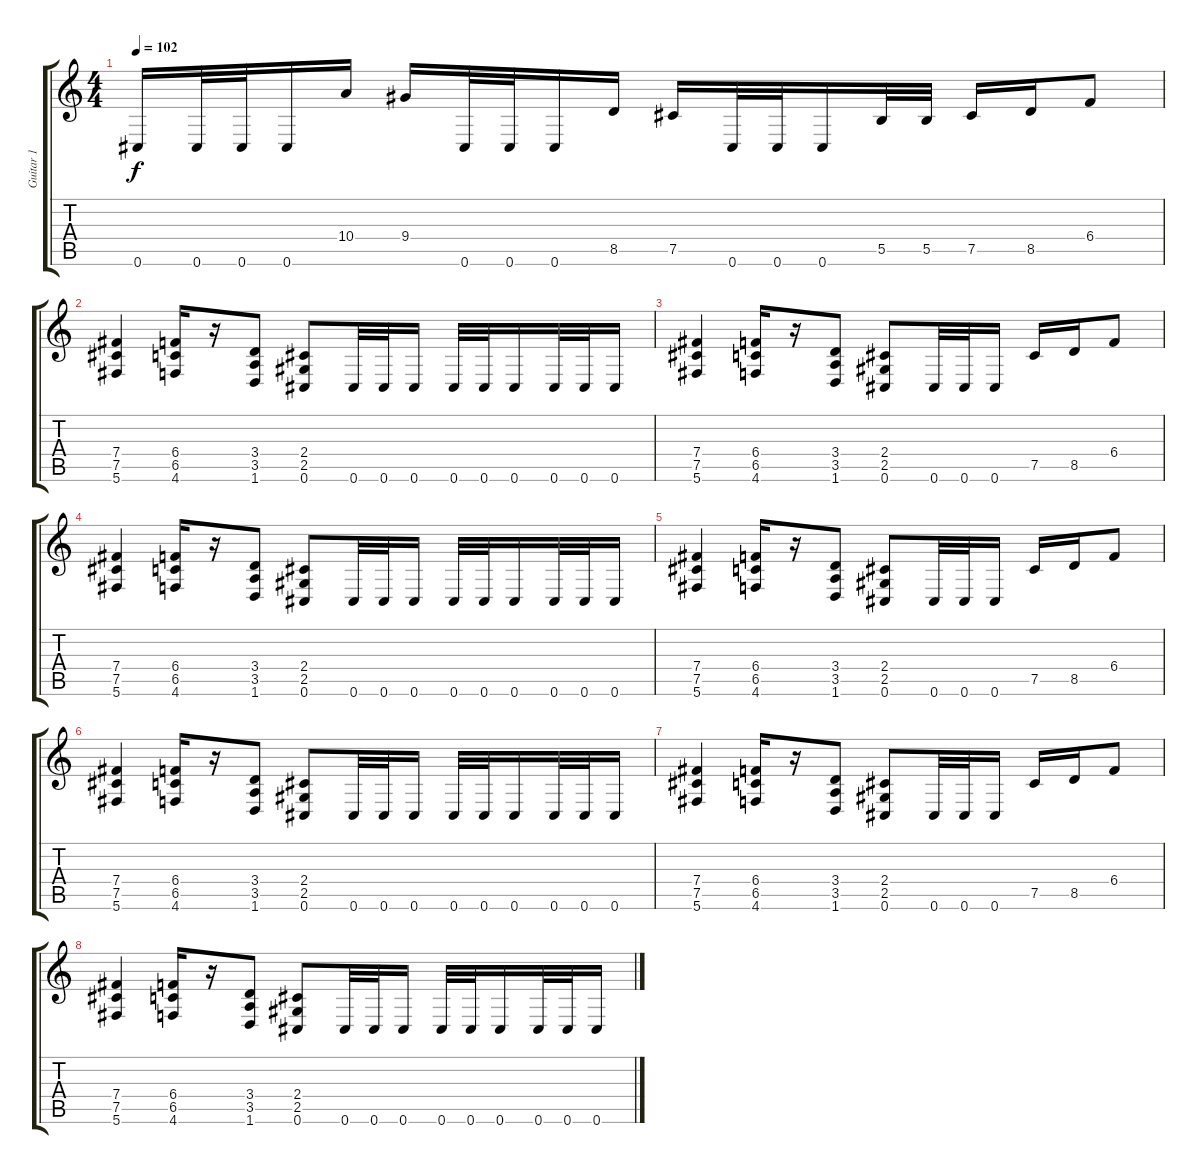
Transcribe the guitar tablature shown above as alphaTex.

\track ("Guitar 1" "Guitar 1") {instrument overdrivenguitar}
\staff {score tabs}
\tuning (Db4 Ab3 E3 B2 Gb2 Db2) {hide}
\ts (4 4)
\tempo 102
\clef g2
\ks c
0.6.16{dy f} 0.6.32 0.6.32 0.6.16 10.4.16 9.4.16 0.6.32 0.6.32 0.6.16 8.5.16 7.5.16 0.6.32 0.6.32 0.6.16 5.5.32 5.5.32 7.5.16 8.5.16 6.4.8 |
\section ("" "")
(7.4 7.5 5.6).4 (6.4 6.5 4.6).16 r.16 (3.4 3.5 1.6).8 (2.4 2.5 0.6).8 0.6.32 0.6.32 0.6.16 0.6.32 0.6.32 0.6.16 0.6.32 0.6.32 0.6.16 |
(7.4 7.5 5.6).4 (6.4 6.5 4.6).16 r.16 (3.4 3.5 1.6).8 (2.4 2.5 0.6).8 0.6.32 0.6.32 0.6.16 7.5.16 8.5.16 6.4.8 |
(7.4 7.5 5.6).4 (6.4 6.5 4.6).16 r.16 (3.4 3.5 1.6).8 (2.4 2.5 0.6).8 0.6.32 0.6.32 0.6.16 0.6.32 0.6.32 0.6.16 0.6.32 0.6.32 0.6.16 |
(7.4 7.5 5.6).4 (6.4 6.5 4.6).16 r.16 (3.4 3.5 1.6).8 (2.4 2.5 0.6).8 0.6.32 0.6.32 0.6.16 7.5.16 8.5.16 6.4.8 |
(7.4 7.5 5.6).4 (6.4 6.5 4.6).16 r.16 (3.4 3.5 1.6).8 (2.4 2.5 0.6).8 0.6.32 0.6.32 0.6.16 0.6.32 0.6.32 0.6.16 0.6.32 0.6.32 0.6.16 |
(7.4 7.5 5.6).4 (6.4 6.5 4.6).16 r.16 (3.4 3.5 1.6).8 (2.4 2.5 0.6).8 0.6.32 0.6.32 0.6.16 7.5.16 8.5.16 6.4.8 |
(7.4 7.5 5.6).4 (6.4 6.5 4.6).16 r.16 (3.4 3.5 1.6).8 (2.4 2.5 0.6).8 0.6.32 0.6.32 0.6.16 0.6.32 0.6.32 0.6.16 0.6.32 0.6.32 0.6.16
